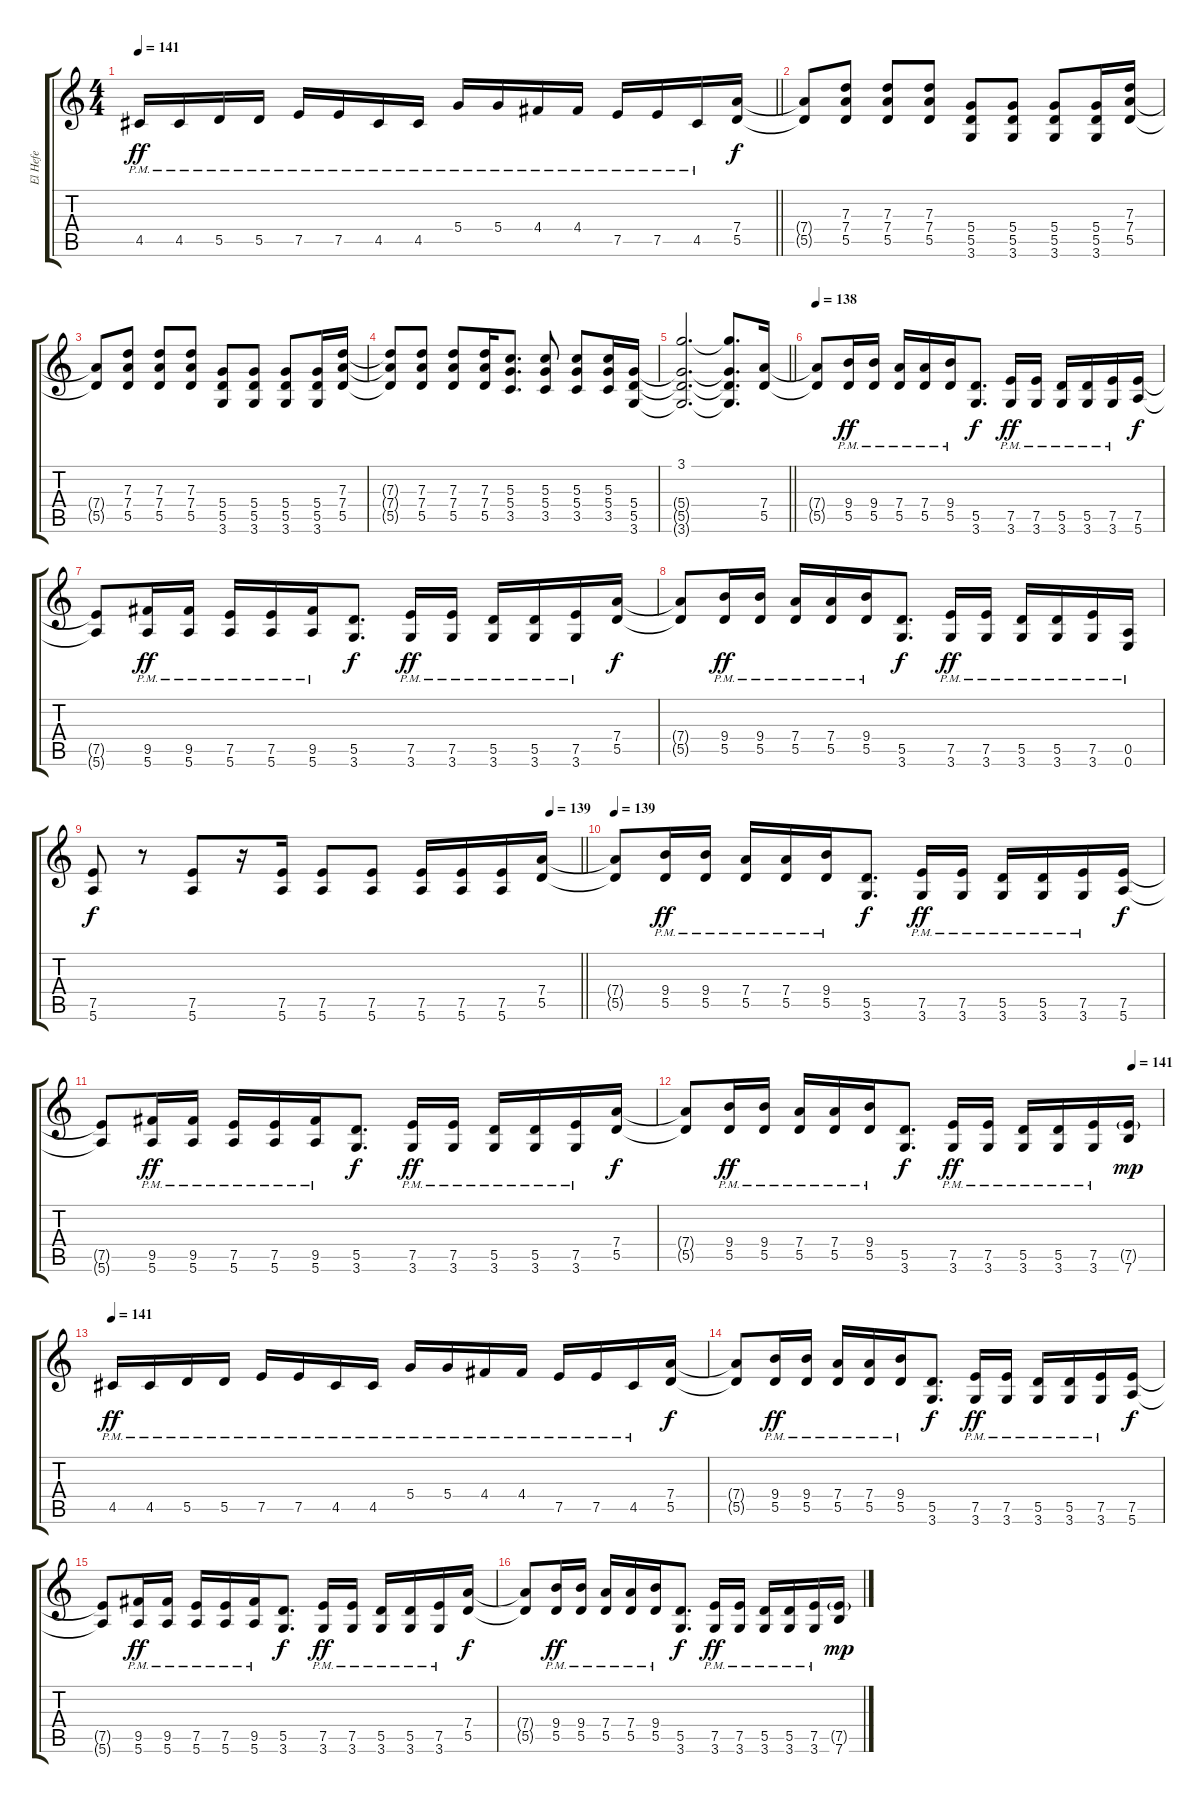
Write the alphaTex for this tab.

\track ("El Hefe" "El Hefe") {instrument distortionguitar}
\staff {score tabs}
\tuning (E4 B3 G3 D3 A2 E2) {hide}
\ts (4 4)
\tempo 141
\clef g2
\barLineRight lightlight
\ks c
4.5{pm}.16{dy ff} 4.5{pm}.16 5.5{pm}.16 5.5{pm}.16 7.5{pm}.16 7.5{pm}.16 4.5{pm}.16 4.5{pm}.16 5.4{pm}.16 5.4{pm}.16 4.4{pm}.16 4.4{pm}.16 7.5{pm}.16 7.5{pm}.16 4.5{pm}.16 (7.4 5.5).16{dy f} |
\section ("" "")
(7.4{t} 5.5{t}).8 (7.3 7.4 5.5).8 (7.3 7.4 5.5).8 (7.3 7.4 5.5).8 (5.4 5.5 3.6).8 (5.4 5.5 3.6).8 (5.4 5.5 3.6).8 (5.4 5.5 3.6).16 (7.3 7.4 5.5).16 |
(7.4{t} 5.5{t}).8 (7.3 7.4 5.5).8 (7.3 7.4 5.5).8 (7.3 7.4 5.5).8 (5.4 5.5 3.6).8 (5.4 5.5 3.6).8 (5.4 5.5 3.6).8 (5.4 5.5 3.6).16 (7.3 7.4 5.5).16 |
(7.3{t} 7.4{t} 5.5{t}).8 (7.3 7.4 5.5).8 (7.3 7.4 5.5).8 (7.3 7.4 5.5).16 (5.3 5.4 3.5).8{d} (5.3 5.4 3.5).8 (5.3 5.4 3.5).8 (5.3 5.4 3.5).16 (5.4 5.5 3.6).16 |
\barLineRight lightlight
(3.1 5.4{t} 5.5{t} 3.6{t}).2{d} (3.1{t} 5.4{t} 5.5{t} 3.6{t}).8{d} (7.4 5.5).16 |
\section ("" "")
\tempo 138
(7.4{t} 5.5{t}).8 (9.4{pm} 5.5{pm}).16{dy ff} (9.4{pm} 5.5{pm}).16 (7.4{pm} 5.5{pm}).16 (7.4{pm} 5.5{pm}).16 (9.4{pm} 5.5{pm}).16 (5.5 3.6).8{d dy f} (7.5{pm} 3.6{pm}).16{dy ff} (7.5{pm} 3.6{pm}).16 (5.5{pm} 3.6{pm}).16 (5.5{pm} 3.6{pm}).16 (7.5{pm} 3.6{pm}).16 (7.5 5.6).16{dy f} |
(7.5{t} 5.6{t}).8 (9.5{pm} 5.6{pm}).16{dy ff} (9.5{pm} 5.6{pm}).16 (7.5{pm} 5.6{pm}).16 (7.5{pm} 5.6{pm}).16 (9.5{pm} 5.6{pm}).16 (5.5 3.6).8{d dy f} (7.5{pm} 3.6{pm}).16{dy ff} (7.5{pm} 3.6{pm}).16 (5.5{pm} 3.6{pm}).16 (5.5{pm} 3.6{pm}).16 (7.5{pm} 3.6{pm}).16 (7.4 5.5).16{dy f} |
(7.4{t} 5.5{t}).8 (9.4{pm} 5.5{pm}).16{dy ff} (9.4{pm} 5.5{pm}).16 (7.4{pm} 5.5{pm}).16 (7.4{pm} 5.5{pm}).16 (9.4{pm} 5.5{pm}).16 (5.5 3.6).8{d dy f} (7.5{pm} 3.6{pm}).16{dy ff} (7.5{pm} 3.6{pm}).16 (5.5{pm} 3.6{pm}).16 (5.5{pm} 3.6{pm}).16 (7.5{pm} 3.6{pm}).16 (0.5{pm} 0.6{pm}).16 |
\tempo (139 0.9375)
\barLineRight lightlight
(7.5 5.6).8{dy f} r.8 (7.5 5.6).8 r.16 (7.5 5.6).16 (7.5 5.6).8 (7.5 5.6).8 (7.5 5.6).16 (7.5 5.6).16 (7.5 5.6).16 (7.4 5.5).16 |
\section ("" "")
\tempo 139
(7.4{t} 5.5{t}).8 (9.4{pm} 5.5{pm}).16{dy ff} (9.4{pm} 5.5{pm}).16 (7.4{pm} 5.5{pm}).16 (7.4{pm} 5.5{pm}).16 (9.4{pm} 5.5{pm}).16 (5.5 3.6).8{d dy f} (7.5{pm} 3.6{pm}).16{dy ff} (7.5{pm} 3.6{pm}).16 (5.5{pm} 3.6{pm}).16 (5.5{pm} 3.6{pm}).16 (7.5{pm} 3.6{pm}).16 (7.5 5.6).16{dy f} |
(7.5{t} 5.6{t}).8 (9.5{pm} 5.6{pm}).16{dy ff} (9.5{pm} 5.6{pm}).16 (7.5{pm} 5.6{pm}).16 (7.5{pm} 5.6{pm}).16 (9.5{pm} 5.6{pm}).16 (5.5 3.6).8{d dy f} (7.5{pm} 3.6{pm}).16{dy ff} (7.5{pm} 3.6{pm}).16 (5.5{pm} 3.6{pm}).16 (5.5{pm} 3.6{pm}).16 (7.5{pm} 3.6{pm}).16 (7.4 5.5).16{dy f} |
\tempo (141 0.9375)
(7.4{t} 5.5{t}).8 (9.4{pm} 5.5{pm}).16{dy ff} (9.4{pm} 5.5{pm}).16 (7.4{pm} 5.5{pm}).16 (7.4{pm} 5.5{pm}).16 (9.4{pm} 5.5{pm}).16 (5.5 3.6).8{d dy f} (7.5{pm} 3.6{pm}).16{dy ff} (7.5{pm} 3.6{pm}).16 (5.5{pm} 3.6{pm}).16 (5.5{pm} 3.6{pm}).16 (7.5{pm} 3.6{pm}).16 (7.5{g} 7.6).16{dy mp} |
\tempo 141
4.5{pm}.16{dy ff} 4.5{pm}.16 5.5{pm}.16 5.5{pm}.16 7.5{pm}.16 7.5{pm}.16 4.5{pm}.16 4.5{pm}.16 5.4{pm}.16 5.4{pm}.16 4.4{pm}.16 4.4{pm}.16 7.5{pm}.16 7.5{pm}.16 4.5{pm}.16 (7.4 5.5).16{dy f} |
(7.4{t} 5.5{t}).8 (9.4{pm} 5.5{pm}).16{dy ff} (9.4{pm} 5.5{pm}).16 (7.4{pm} 5.5{pm}).16 (7.4{pm} 5.5{pm}).16 (9.4{pm} 5.5{pm}).16 (5.5 3.6).8{d dy f} (7.5{pm} 3.6{pm}).16{dy ff} (7.5{pm} 3.6{pm}).16 (5.5{pm} 3.6{pm}).16 (5.5{pm} 3.6{pm}).16 (7.5{pm} 3.6{pm}).16 (7.5 5.6).16{dy f} |
(7.5{t} 5.6{t}).8 (9.5{pm} 5.6{pm}).16{dy ff} (9.5{pm} 5.6{pm}).16 (7.5{pm} 5.6{pm}).16 (7.5{pm} 5.6{pm}).16 (9.5{pm} 5.6{pm}).16 (5.5 3.6).8{d dy f} (7.5{pm} 3.6{pm}).16{dy ff} (7.5{pm} 3.6{pm}).16 (5.5{pm} 3.6{pm}).16 (5.5{pm} 3.6{pm}).16 (7.5{pm} 3.6{pm}).16 (7.4 5.5).16{dy f} |
(7.4{t} 5.5{t}).8 (9.4{pm} 5.5{pm}).16{dy ff} (9.4{pm} 5.5{pm}).16 (7.4{pm} 5.5{pm}).16 (7.4{pm} 5.5{pm}).16 (9.4{pm} 5.5{pm}).16 (5.5 3.6).8{d dy f} (7.5{pm} 3.6{pm}).16{dy ff} (7.5{pm} 3.6{pm}).16 (5.5{pm} 3.6{pm}).16 (5.5{pm} 3.6{pm}).16 (7.5{pm} 3.6{pm}).16 (7.5{g} 7.6).16{dy mp}
